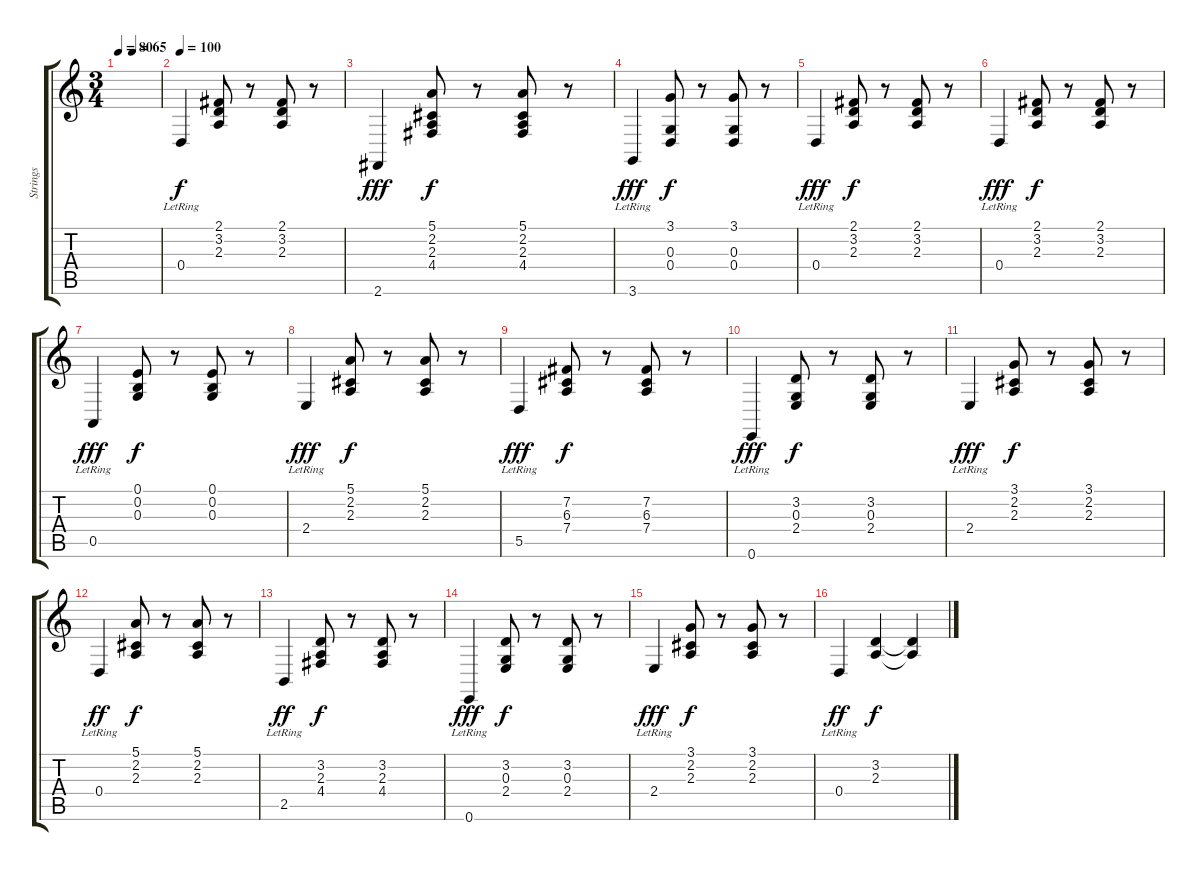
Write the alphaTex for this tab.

\track ("Strings" "Strings") {instrument stringensemble1}
\staff {score tabs}
\tuning (E4 B3 G3 D3 A2 E2) {hide}
\ts (3 4)
\tempo 80
\tempo (65 0.3333333333333333)
\clef g2
\ks c
|
\tempo 100
0.4{lr}.4 (2.1 3.2 2.3).8{dy f} r.8 (2.1 3.2 2.3).8 r.8 |
2.6.4{dy fff} (5.1 2.2 2.3 4.4).8{dy f} r.8 (5.1 2.2 2.3 4.4).8 r.8 |
3.6{lr}.4{dy fff} (3.1 0.3 0.4).8{dy f} r.8 (3.1 0.3 0.4).8 r.8 |
0.4{lr}.4{dy fff} (2.1 3.2 2.3).8{dy f} r.8 (2.1 3.2 2.3).8 r.8 |
0.4{lr}.4{dy fff} (2.1 3.2 2.3).8{dy f} r.8 (2.1 3.2 2.3).8 r.8 |
0.5{lr}.4{dy fff} (0.1 0.2 0.3).8{dy f} r.8 (0.1 0.2 0.3).8 r.8 |
2.4{lr}.4{dy fff} (5.1 2.2 2.3).8{dy f} r.8 (5.1 2.2 2.3).8 r.8 |
5.5{lr}.4{dy fff} (7.2 6.3 7.4).8{dy f} r.8 (7.2 6.3 7.4).8 r.8 |
0.6{lr}.4{dy fff} (3.2 0.3 2.4).8{dy f} r.8 (3.2 0.3 2.4).8 r.8 |
2.4{lr}.4{dy fff} (3.1 2.2 2.3).8{dy f} r.8 (3.1 2.2 2.3).8 r.8 |
0.4{lr}.4{dy ff} (5.1 2.2 2.3).8{dy f} r.8 (5.1 2.2 2.3).8 r.8 |
2.5{lr}.4{dy ff} (3.2 2.3 4.4).8{dy f} r.8 (3.2 2.3 4.4).8 r.8 |
0.6{lr}.4{dy fff} (3.2 0.3 2.4).8{dy f} r.8 (3.2 0.3 2.4).8 r.8 |
2.4{lr}.4{dy fff} (3.1 2.2 2.3).8{dy f} r.8 (3.1 2.2 2.3).8 r.8 |
0.4{lr}.4{dy ff} (3.2 2.3).4{dy f} (3.2{t} 2.3{t}).4
